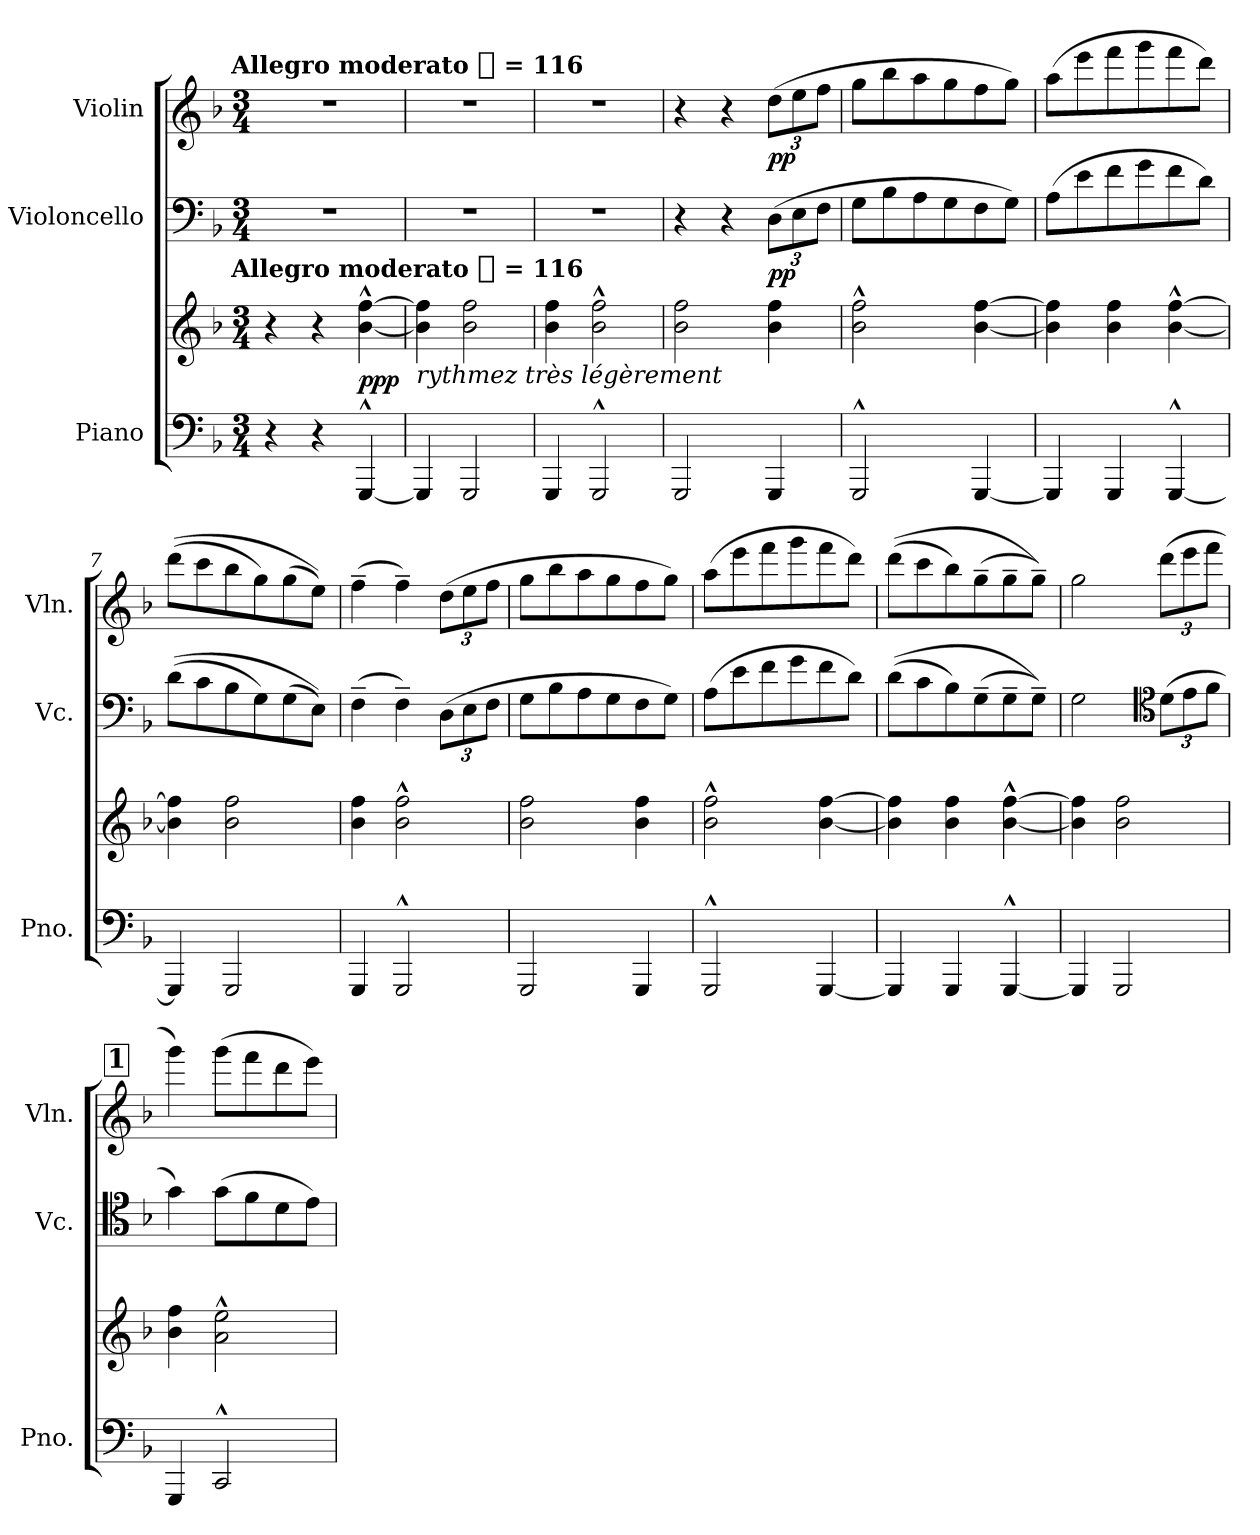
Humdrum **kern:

**kern	**kern	**dynam	**kern	**dynam	**kern	**dynam
*part3	*part3	*part3	*part2	*part2	*part1	*part1
*staff4	*staff3	*staff3/4	*staff2	*staff2	*staff1	*staff1
*I"Piano	*	*	*I"Violoncello	*	*I"Violin	*
*I'Pno.	*	*	*I'Vc.	*	*I'Vln.	*
*clefF4	*clefG2	*	*clefF4	*	*clefG2	*
*k[b-]	*k[b-]	*	*k[b-]	*	*k[b-]	*
*F:	*F:	*	*F:	*	*F:	*
!!LO:TX:omd:t=Allegro moderato [quarter] = 116
*M3/4	*M3/4	*	*M3/4	*	*M3/4	*
*MM116	*MM116	*	*MM116	*	*MM116	*
=1	=1	=1	=1	=1	=1	=1
!	!LO:TX:t=Allegro moderato [quarter] = 116	!	!	!	!	!
4r	4r	.	4%3r	.	4%3r	.
4r	4r	.	.	.	.	.
[4GGG^^	[4b-^^ [4ff^^	ppp	.	.	.	.
=2	=2	=2	=2	=2	=2	=2
!	!LO:TX:b:i:t=rythmez très légèrement	!	!	!	!	!
4GGG]	4b-] 4ff]	.	4%3r	.	4%3r	.
2GGG	2b- 2ff	.	.	.	.	.
=3	=3	=3	=3	=3	=3	=3
4GGG	4b- 4ff	.	4%3r	.	4%3r	.
2GGG^^	2b-^^ 2ff^^	.	.	.	.	.
=4	=4	=4	=4	=4	=4	=4
2GGG	2b- 2ff	.	4r	.	4r	.
.	.	.	4r	.	4r	.
4GGG	4b- 4ff	.	(12DL	pp	(12ddL	pp
.	.	.	12E	.	12ee	.
.	.	.	12FJ	.	12ffJ	.
=5	=5	=5	=5	=5	=5	=5
2GGG^^	2b-^^ 2ff^^	.	8GL	.	8ggL	.
.	.	.	8B-	.	8bb-	.
.	.	.	8A	.	8aa	.
.	.	.	8G	.	8gg	.
[4GGG	[4b- [4ff	.	8F	.	8ff	.
.	.	.	8GJ)	.	8ggJ)	.
=6	=6	=6	=6	=6	=6	=6
4GGG]	4b-] 4ff]	.	(8AL	.	(8aaL	.
.	.	.	8e	.	8eee	.
4GGG	4b- 4ff	.	8f	.	8fff	.
.	.	.	8g	.	8ggg	.
[4GGG^^	[4b-^^ [4ff^^	.	8f	.	8fff	.
.	.	.	8dJ)	.	8dddJ)	.
=7	=7	=7	=7	=7	=7	=7
4GGG]	4b-] 4ff]	.	((8dL	.	((8dddL	.
.	.	.	8c	.	8ccc	.
2GGG	2b- 2ff	.	8B-	.	8bb-	.
.	.	.	8G)	.	8gg)	.
.	.	.	(8G	.	(8gg	.
.	.	.	8EJ))	.	8eeJ))	.
=8	=8	=8	=8	=8	=8	=8
4GGG	4b- 4ff	.	(4F~	.	(4ff~	.
2GGG^^	2b-^^ 2ff^^	.	4F~)	.	4ff~)	.
.	.	.	(12DL	.	(12ddL	.
.	.	.	12E	.	12ee	.
.	.	.	12FJ	.	12ffJ	.
=9	=9	=9	=9	=9	=9	=9
2GGG	2b- 2ff	.	8GL	.	8ggL	.
.	.	.	8B-	.	8bb-	.
.	.	.	8A	.	8aa	.
.	.	.	8G	.	8gg	.
4GGG	4b- 4ff	.	8F	.	8ff	.
.	.	.	8GJ)	.	8ggJ)	.
=10	=10	=10	=10	=10	=10	=10
2GGG^^	2b-^^ 2ff^^	.	(8AL	.	(8aaL	.
.	.	.	8e	.	8eee	.
.	.	.	8f	.	8fff	.
.	.	.	8g	.	8ggg	.
[4GGG	[4b- [4ff	.	8f	.	8fff	.
.	.	.	8dJ)	.	8dddJ)	.
=11	=11	=11	=11	=11	=11	=11
4GGG]	4b-] 4ff]	.	((8dL	.	((8dddL	.
.	.	.	8c	.	8ccc	.
4GGG	4b- 4ff	.	8B-)	.	8bb-)	.
.	.	.	(8G~	.	(8gg~	.
[4GGG^^	[4b-^^ [4ff^^	.	8G~	.	8gg~	.
.	.	.	8G~J))	.	8gg~J))	.
=12	=12	=12	=12	=12	=12	=12
4GGG]	4b-] 4ff]	.	2G	.	2gg	.
2GGG	2b- 2ff	.	.	.	.	.
*	*	*	*clefC4	*	*	*
.	.	.	(12dL	.	(12dddL	.
.	.	.	12e	.	12eee	.
.	.	.	12fJ	.	12fffJ	.
!!LO:REH:place=s1:t=1
=13	=13	=13	=13	=13	=13	=13
4GGG	4b- 4ff	.	4g)	.	4ggg)	.
2CC^^	2a^^ 2ee^^	.	(8gL	.	(8gggL	.
.	.	.	8f	.	8fff	.
.	.	.	8d	.	8ddd	.
.	.	.	8eJ)	.	8eeeJ)	.
=	=	=	=	=	=	=
*-	*-	*-	*-	*-	*-	*-
